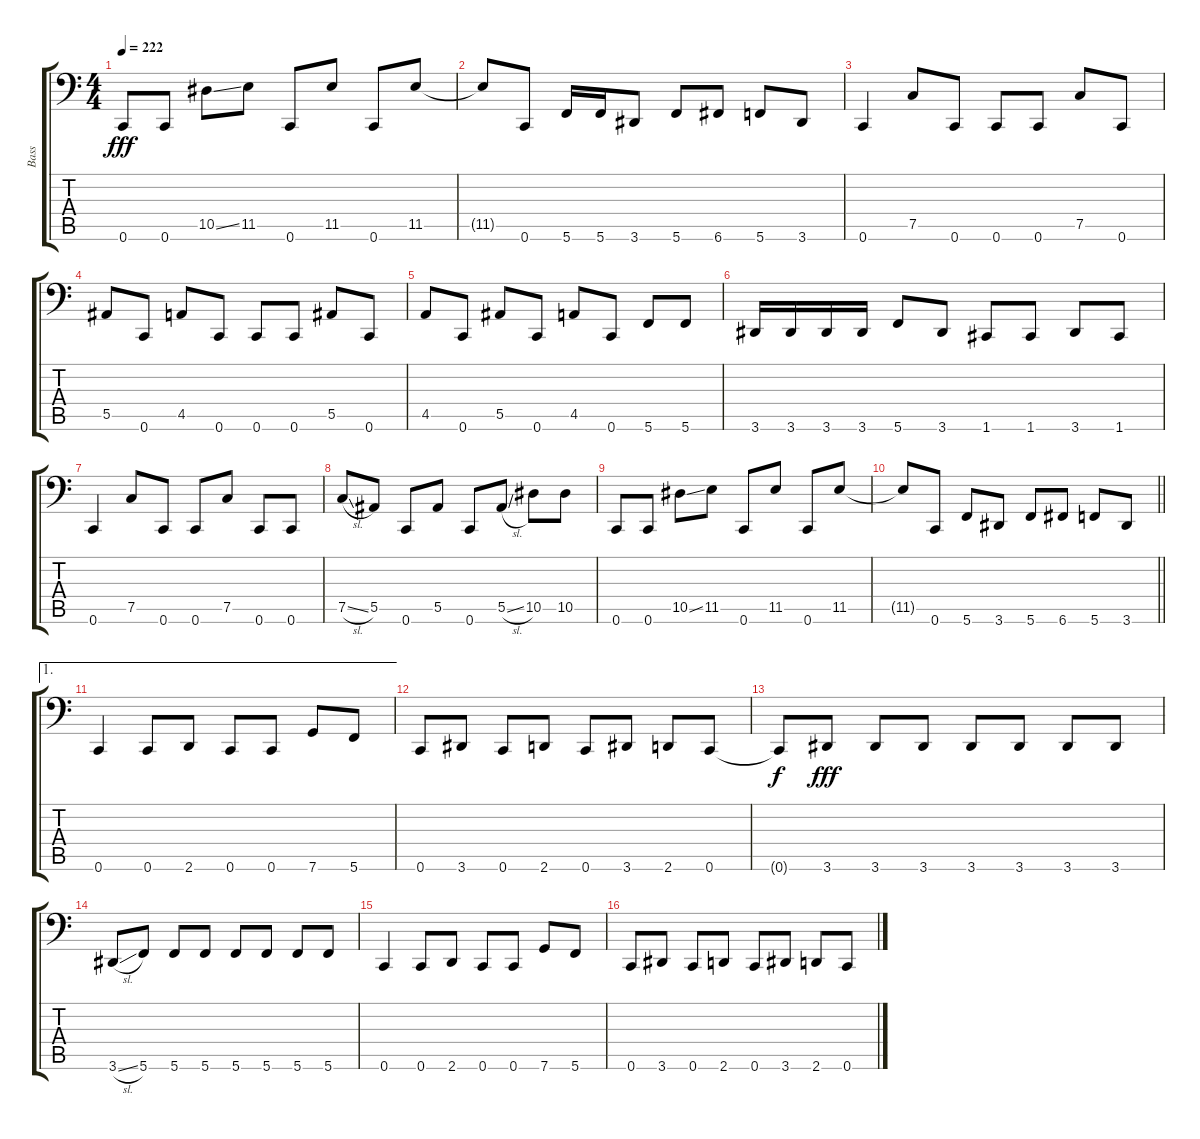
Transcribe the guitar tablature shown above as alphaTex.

\track ("Bass" "Bass") {instrument electricbasspick}
\staff {score tabs}
\tuning (C3 G2 Eb2 Bb1 F1 C1) {hide}
\ts (4 4)
\tempo 222
\clef f4
\ks c
0.6.8{dy fff} 0.6.8 10.5{ss}.8 11.5.8 0.6.8 11.5.8 0.6.8 11.5.8 |
11.5{t}.8 0.6.8 5.6.16 5.6.16 3.6.8 5.6.8 6.6.8 5.6.8 3.6.8 |
0.6.4 7.5.8 0.6.8 0.6.8 0.6.8 7.5.8 0.6.8 |
5.5.8 0.6.8 4.5.8 0.6.8 0.6.8 0.6.8 5.5.8 0.6.8 |
4.5.8 0.6.8 5.5.8 0.6.8 4.5.8 0.6.8 5.6.8 5.6.8 |
3.6.16 3.6.16 3.6.16 3.6.16 5.6.8 3.6.8 1.6.8 1.6.8 3.6.8 1.6.8 |
0.6.4 7.5.8 0.6.8 0.6.8 7.5.8 0.6.8 0.6.8 |
7.5{sl}.8 5.5.8 0.6.8 5.5.8 0.6.8 5.5{sl}.8 10.5.8 10.5.8 |
0.6.8 0.6.8 10.5{ss}.8 11.5.8 0.6.8 11.5.8 0.6.8 11.5.8 |
\barLineRight lightlight
11.5{t}.8 0.6.8 5.6.8 3.6.8 5.6.8 6.6.8 5.6.8 3.6.8 |
\ae 1
\section ("" "")
0.6.4 0.6.8 2.6.8 0.6.8 0.6.8 7.6.8 5.6.8 |
0.6.8 3.6.8 0.6.8 2.6.8 0.6.8 3.6.8 2.6.8 0.6.8 |
0.6{t}.8{dy f} 3.6.8{dy fff} 3.6.8 3.6.8 3.6.8 3.6.8 3.6.8 3.6.8 |
3.6{sl}.8 5.6.8 5.6.8 5.6.8 5.6.8 5.6.8 5.6.8 5.6.8 |
0.6.4 0.6.8 2.6.8 0.6.8 0.6.8 7.6.8 5.6.8 |
0.6.8 3.6.8 0.6.8 2.6.8 0.6.8 3.6.8 2.6.8 0.6.8
